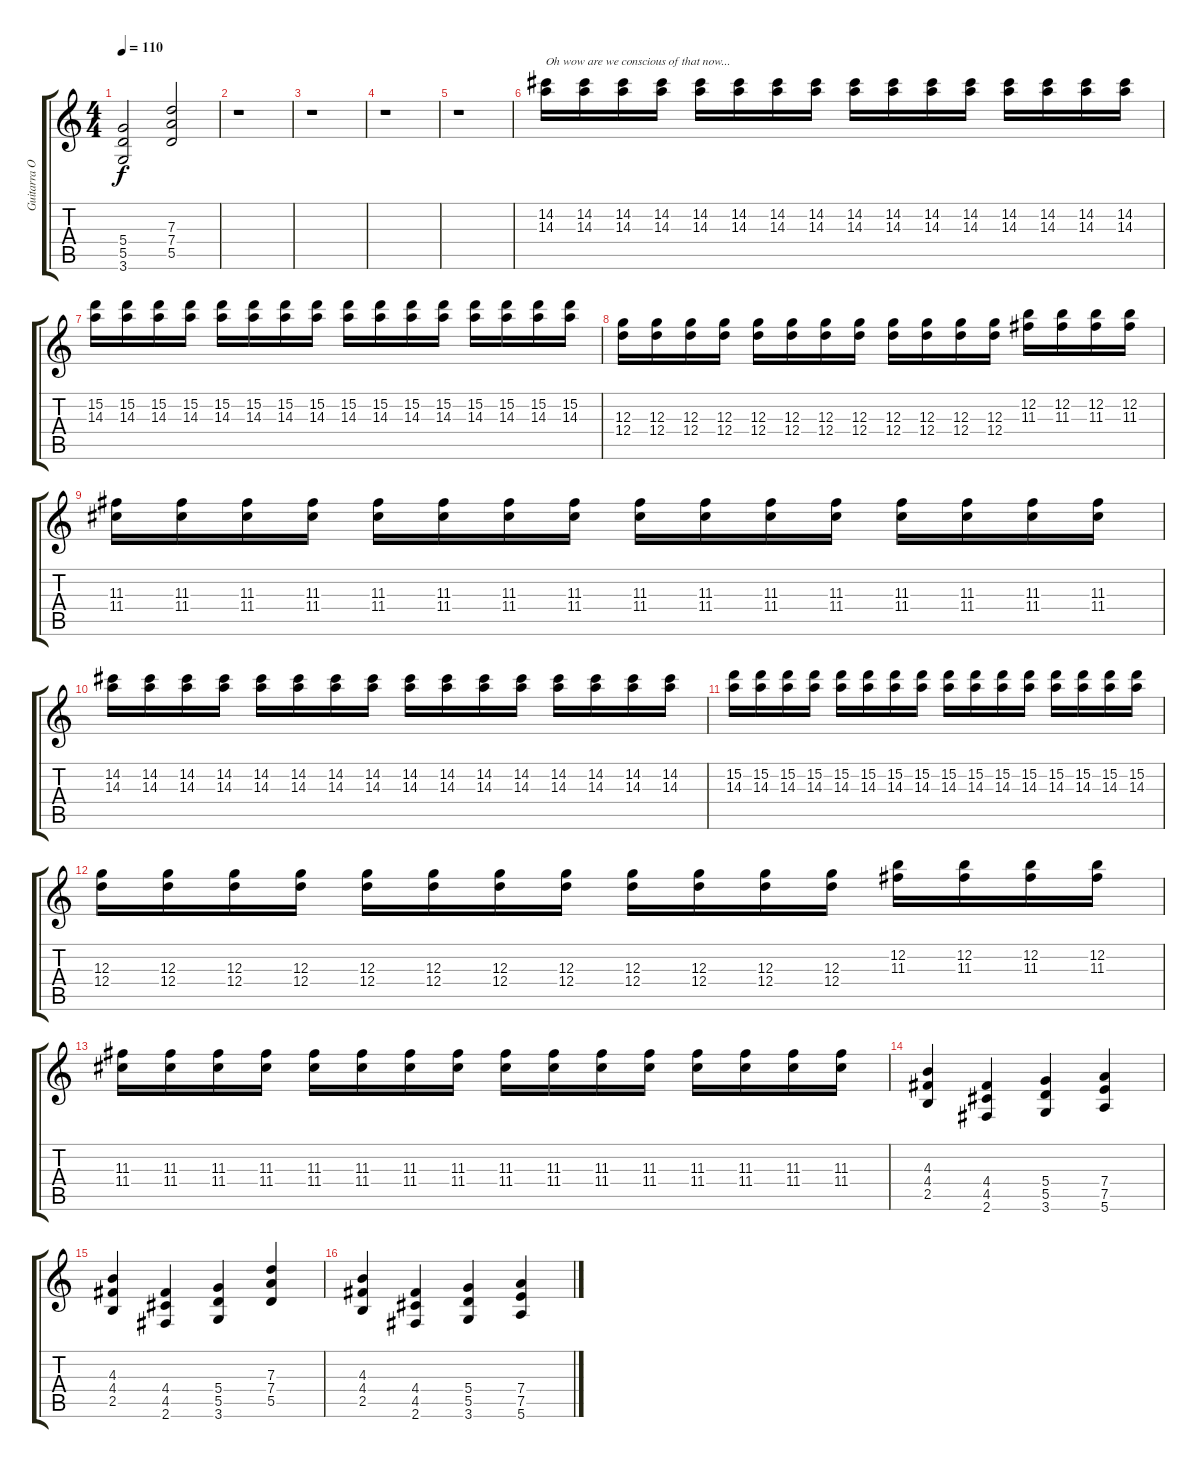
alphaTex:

\track ("Guitarra Overdriven" "Guitarra O") {instrument overdrivenguitar}
\staff {score tabs}
\tuning (E4 B3 G3 D3 A2 E2) {hide}
\ts (4 4)
\tempo 110
\clef g2
\ks c
(5.4 5.5 3.6).2{dy f} (7.3 7.4 5.5).2 |
r.1 |
r.1 |
r.1 |
r.1 |
(14.2 14.3).16{txt "Oh wow are we conscious of that now..."} (14.2 14.3).16 (14.2 14.3).16 (14.2 14.3).16 (14.2 14.3).16 (14.2 14.3).16 (14.2 14.3).16 (14.2 14.3).16 (14.2 14.3).16 (14.2 14.3).16 (14.2 14.3).16 (14.2 14.3).16 (14.2 14.3).16 (14.2 14.3).16 (14.2 14.3).16 (14.2 14.3).16 |
(15.2 14.3).16 (15.2 14.3).16 (15.2 14.3).16 (15.2 14.3).16 (15.2 14.3).16 (15.2 14.3).16 (15.2 14.3).16 (15.2 14.3).16 (15.2 14.3).16 (15.2 14.3).16 (15.2 14.3).16 (15.2 14.3).16 (15.2 14.3).16 (15.2 14.3).16 (15.2 14.3).16 (15.2 14.3).16 |
(12.3 12.4).16 (12.3 12.4).16 (12.3 12.4).16 (12.3 12.4).16 (12.3 12.4).16 (12.3 12.4).16 (12.3 12.4).16 (12.3 12.4).16 (12.3 12.4).16 (12.3 12.4).16 (12.3 12.4).16 (12.3 12.4).16 (12.2 11.3).16 (12.2 11.3).16 (12.2 11.3).16 (12.2 11.3).16 |
(11.3 11.4).16 (11.3 11.4).16 (11.3 11.4).16 (11.3 11.4).16 (11.3 11.4).16 (11.3 11.4).16 (11.3 11.4).16 (11.3 11.4).16 (11.3 11.4).16 (11.3 11.4).16 (11.3 11.4).16 (11.3 11.4).16 (11.3 11.4).16 (11.3 11.4).16 (11.3 11.4).16 (11.3 11.4).16 |
(14.2 14.3).16 (14.2 14.3).16 (14.2 14.3).16 (14.2 14.3).16 (14.2 14.3).16 (14.2 14.3).16 (14.2 14.3).16 (14.2 14.3).16 (14.2 14.3).16 (14.2 14.3).16 (14.2 14.3).16 (14.2 14.3).16 (14.2 14.3).16 (14.2 14.3).16 (14.2 14.3).16 (14.2 14.3).16 |
(15.2 14.3).16 (15.2 14.3).16 (15.2 14.3).16 (15.2 14.3).16 (15.2 14.3).16 (15.2 14.3).16 (15.2 14.3).16 (15.2 14.3).16 (15.2 14.3).16 (15.2 14.3).16 (15.2 14.3).16 (15.2 14.3).16 (15.2 14.3).16 (15.2 14.3).16 (15.2 14.3).16 (15.2 14.3).16 |
(12.3 12.4).16 (12.3 12.4).16 (12.3 12.4).16 (12.3 12.4).16 (12.3 12.4).16 (12.3 12.4).16 (12.3 12.4).16 (12.3 12.4).16 (12.3 12.4).16 (12.3 12.4).16 (12.3 12.4).16 (12.3 12.4).16 (12.2 11.3).16 (12.2 11.3).16 (12.2 11.3).16 (12.2 11.3).16 |
(11.3 11.4).16 (11.3 11.4).16 (11.3 11.4).16 (11.3 11.4).16 (11.3 11.4).16 (11.3 11.4).16 (11.3 11.4).16 (11.3 11.4).16 (11.3 11.4).16 (11.3 11.4).16 (11.3 11.4).16 (11.3 11.4).16 (11.3 11.4).16 (11.3 11.4).16 (11.3 11.4).16 (11.3 11.4).16 |
(4.3 4.4 2.5).4 (4.4 4.5 2.6).4 (5.4 5.5 3.6).4 (7.4 7.5 5.6).4 |
(4.3 4.4 2.5).4 (4.4 4.5 2.6).4 (5.4 5.5 3.6).4 (7.3 7.4 5.5).4 |
(4.3 4.4 2.5).4 (4.4 4.5 2.6).4 (5.4 5.5 3.6).4 (7.4 7.5 5.6).4
